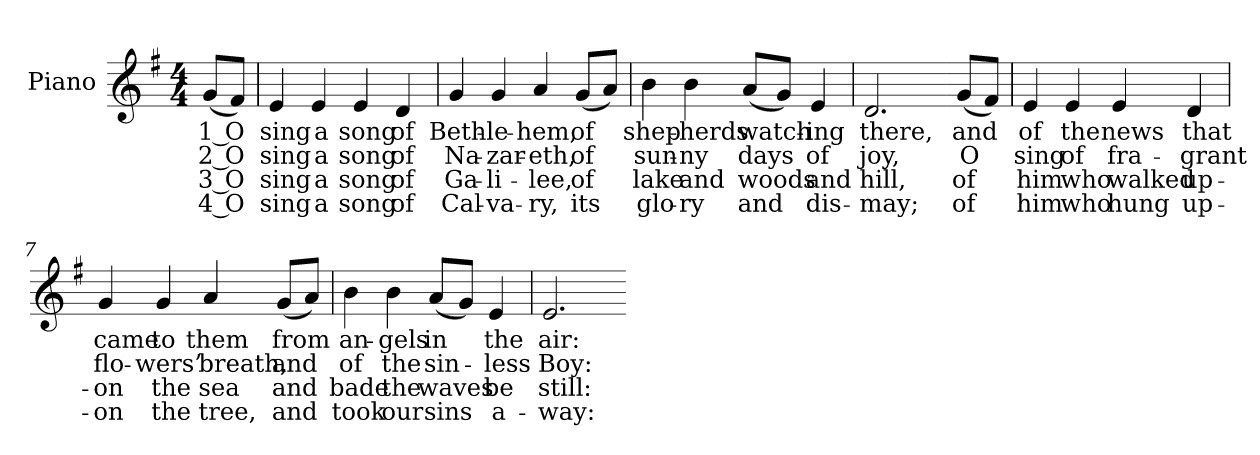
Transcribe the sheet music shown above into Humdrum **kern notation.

**kern	**text	**text	**text	**text
*part1	*part1	*part1	*part1	*part1
*staff1	*staff1	*staff1	*staff1	*staff1
*I"Piano	*	*	*	*
*I'Pno.	*	*	*	*
!!LO:PB:g=z
*clefG2	*	*	*	*
*k[f#]	*	*	*	*
*G:	*	*	*	*
*M4/4	*	*	*	*
=	=	=	=	=
!	!LO:LY:b:color=#000000	!LO:LY:b:color=#000000	!LO:LY:b:color=#000000	!LO:LY:b:color=#000000
(8gi/L	1 O	2 O	3 O	4 O
8f#i/J)	.	.	.	.
=1	=1	=1	=1	=1
!	!LO:LY:b:color=#000000	!LO:LY:b:color=#000000	!LO:LY:b:color=#000000	!LO:LY:b:color=#000000
4ei/	sing	sing	sing	sing
!	!LO:LY:b:color=#000000	!LO:LY:b:color=#000000	!LO:LY:b:color=#000000	!LO:LY:b:color=#000000
4ei/	a	a	a	a
!	!LO:LY:b:color=#000000	!LO:LY:b:color=#000000	!LO:LY:b:color=#000000	!LO:LY:b:color=#000000
4ei/	song	song	song	song
!	!LO:LY:b:color=#000000	!LO:LY:b:color=#000000	!LO:LY:b:color=#000000	!LO:LY:b:color=#000000
4di/	of	of	of	of
=2	=2	=2	=2	=2
!	!LO:LY:b:color=#000000	!LO:LY:b:color=#000000	!LO:LY:b:color=#000000	!LO:LY:b:color=#000000
4gi/	Beth-	Na-	Ga-	-Cal-
!	!LO:LY:b:color=#000000	!LO:LY:b:color=#000000	!LO:LY:b:color=#000000	!LO:LY:b:color=#000000
4gi/	-le-	-zar-	-li-	-va-
!	!LO:LY:b:color=#000000	!LO:LY:b:color=#000000	!LO:LY:b:color=#000000	!LO:LY:b:color=#000000
4ai/	-hem,	-eth,	-lee,	ry,
!	!LO:LY:b:color=#000000	!LO:LY:b:color=#000000	!LO:LY:b:color=#000000	!LO:LY:b:color=#000000
(8gi/L	of	of	of	its
8ai/J)	.	.	.	.
=3	=3	=3	=3	=3
!	!LO:LY:b:color=#000000	!LO:LY:b:color=#000000	!LO:LY:b:color=#000000	!LO:LY:b:color=#000000
4bi\	shep-	sun-	lake	glo-
!	!LO:LY:b:color=#000000	!LO:LY:b:color=#000000	!LO:LY:b:color=#000000	!LO:LY:b:color=#000000
4bi\	-herds	-ny	-and	ry
!	!LO:LY:b:color=#000000	!LO:LY:b:color=#000000	!LO:LY:b:color=#000000	!LO:LY:b:color=#000000
(8ai/L	watch-	days	woods	and
8gi/J)	.	.	.	.
!	!LO:LY:b:color=#000000	!LO:LY:b:color=#000000	!LO:LY:b:color=#000000	!LO:LY:b:color=#000000
4ei/	-ing	of	and	dis-
!!LO:LB:g=z
=4	=4	=4	=4	=4
!	!LO:LY:b:color=#000000	!LO:LY:b:color=#000000	!LO:LY:b:color=#000000	!LO:LY:b:color=#000000
2.di/	there,	joy,	-hill,	may;
=5-	=5-	=5-	=5-	=5-
!	!LO:LY:b:color=#000000	!LO:LY:b:color=#000000	!LO:LY:b:color=#000000	!LO:LY:b:color=#000000
(8gi/L	and	O	of	of
8f#i/J)	.	.	.	.
=6	=6	=6	=6	=6
!	!LO:LY:b:color=#000000	!LO:LY:b:color=#000000	!LO:LY:b:color=#000000	!LO:LY:b:color=#000000
4ei/	of	sing	him	him
!	!LO:LY:b:color=#000000	!LO:LY:b:color=#000000	!LO:LY:b:color=#000000	!LO:LY:b:color=#000000
4ei/	the	of	who	who
!	!LO:LY:b:color=#000000	!LO:LY:b:color=#000000	!LO:LY:b:color=#000000	!LO:LY:b:color=#000000
4ei/	news	fra-	walked	hung
!	!LO:LY:b:color=#000000	!LO:LY:b:color=#000000	!LO:LY:b:color=#000000	!LO:LY:b:color=#000000
4di/	that	-grant	up-	-up-
=7	=7	=7	=7	=7
!	!LO:LY:b:color=#000000	!LO:LY:b:color=#000000	!LO:LY:b:color=#000000	!LO:LY:b:color=#000000
4gi/	came	flo-	-on	on
!	!LO:LY:b:color=#000000	!LO:LY:b:color=#000000	!LO:LY:b:color=#000000	!LO:LY:b:color=#000000
4gi/	to	-wers’	the	the
!	!LO:LY:b:color=#000000	!LO:LY:b:color=#000000	!LO:LY:b:color=#000000	!LO:LY:b:color=#000000
4ai/	them	breath,	sea	tree,
!	!LO:LY:b:color=#000000	!LO:LY:b:color=#000000	!LO:LY:b:color=#000000	!LO:LY:b:color=#000000
(8gi/L	from	and	and	and
8ai/J)	.	.	.	.
!!LO:LB:g=z
=8	=8	=8	=8	=8
!	!LO:LY:b:color=#000000	!LO:LY:b:color=#000000	!LO:LY:b:color=#000000	!LO:LY:b:color=#000000
4bi\	an-	of	bade	took
!	!LO:LY:b:color=#000000	!LO:LY:b:color=#000000	!LO:LY:b:color=#000000	!LO:LY:b:color=#000000
4bi\	-gels	the	the	our
!	!LO:LY:b:color=#000000	!LO:LY:b:color=#000000	!LO:LY:b:color=#000000	!LO:LY:b:color=#000000
(8ai/L	in	sin-	waves	sins
8gi/J)	.	.	.	.
!	!LO:LY:b:color=#000000	!LO:LY:b:color=#000000	!LO:LY:b:color=#000000	!LO:LY:b:color=#000000
4ei/	the	-less	be	a-
=9	=9	=9	=9	=9
!	!LO:LY:b:color=#000000	!LO:LY:b:color=#000000	!LO:LY:b:color=#000000	!LO:LY:b:color=#000000
2.ei/	air:	Boy:	-still:	way:
=-	=-	=-	=-	=-
*-	*-	*-	*-	*-
